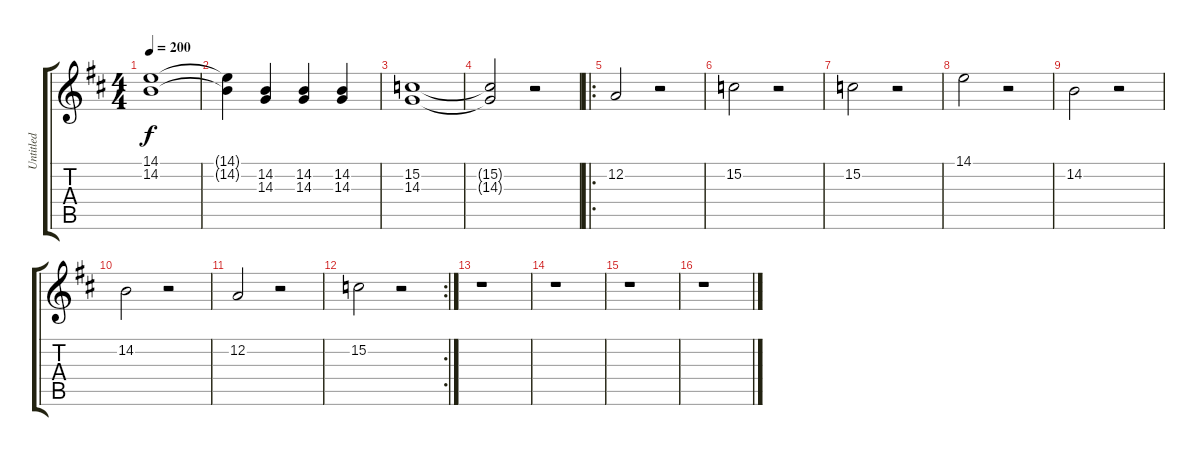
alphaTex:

\track ("Untitled" "Untitled") {instrument synthstrings1}
\staff {score tabs}
\tuning (D4 A3 F3 C3 G2 D2) {hide}
\ts (4 4)
\tempo 200
\clef g2
\ks d
(14.1 14.2).1{dy f} |
(14.1{t} 14.2{t}).4 (14.2 14.3).4 (14.2 14.3).4 (14.2 14.3).4 |
(15.2 14.3).1 |
(15.2{t} 14.3{t}).2 r.2 |
\ro
12.2.2 r.2 |
15.2.2 r.2 |
15.2.2 r.2 |
14.1.2 r.2 |
14.2.2 r.2 |
14.2.2 r.2 |
12.2.2 r.2 |
\rc 2
15.2.2 r.2 |
r.1 |
r.1 |
r.1 |
r.1
